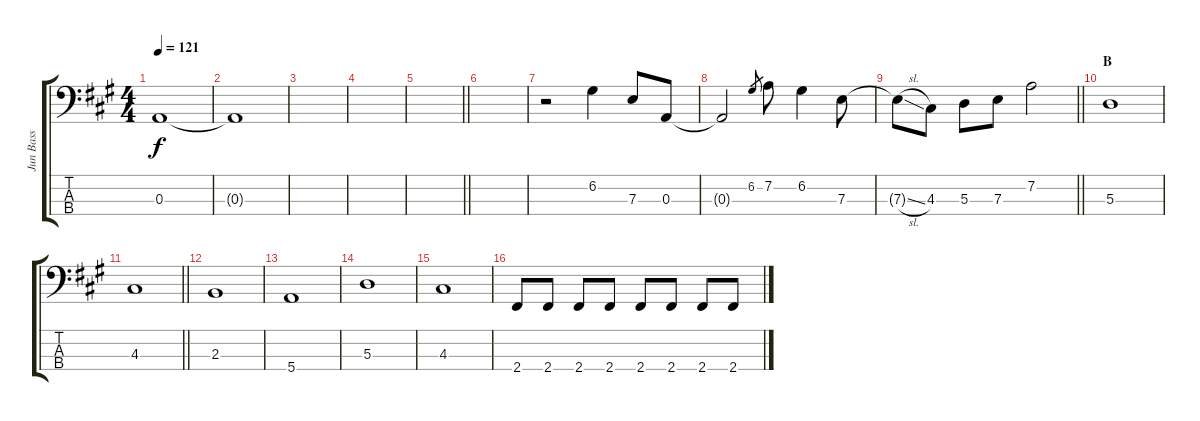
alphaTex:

\track ("Jun Bass" "Jun Bass") {instrument electricbassfinger}
\staff {score tabs}
\tuning (G2 D2 A1 E1) {hide}
\ts (4 4)
\tempo 121
\clef f4
\ks a
0.3{t}.1{dy f} |
0.3{t}.1 |
|
|
\barLineRight lightlight
|
\section ("" "")
|
r.2 6.2.4 7.3.8 0.3.8 |
0.3{t}.2 6.2.8{gr} 7.2.8 6.2.4 7.3.8 |
\barLineRight lightlight
7.3{sl t}.8 4.3.8 5.3.8 7.3.8 7.2.2 |
\section ("" "B")
5.3.1 |
\barLineRight lightlight
4.3.1 |
\section ("" "")
2.3.1 |
5.4.1 |
5.3.1 |
4.3.1 |
2.4.8 2.4.8 2.4.8 2.4.8 2.4.8 2.4.8 2.4.8 2.4.8
